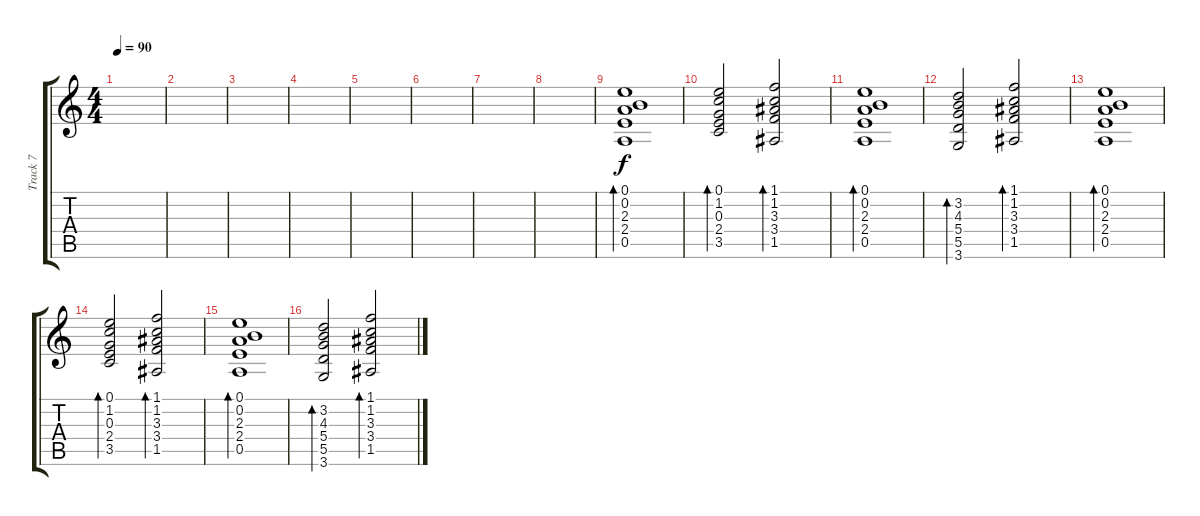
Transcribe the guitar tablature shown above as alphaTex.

\track ("Track 7" "Track 7") {instrument acousticguitarsteel}
\staff {score tabs}
\tuning (E4 B3 G3 D3 A2 E2) {hide}
\ts (4 4)
\tempo 90
\clef g2
\ks c
|
|
|
|
|
|
|
|
(0.1 0.2 2.3 2.4 0.5).1{bd 480} |
(0.1 1.2 0.3 2.4 3.5).2{bd 480} (1.1 1.2 3.3 3.4 1.5).2{bd 480} |
(0.1 0.2 2.3 2.4 0.5).1{bd 480} |
(3.2 4.3 5.4 5.5 3.6).2{bd 480} (1.1 1.2 3.3 3.4 1.5).2{bd 480} |
(0.1 0.2 2.3 2.4 0.5).1{bd 480} |
(0.1 1.2 0.3 2.4 3.5).2{bd 480} (1.1 1.2 3.3 3.4 1.5).2{bd 480} |
(0.1 0.2 2.3 2.4 0.5).1{bd 480} |
(3.2 4.3 5.4 5.5 3.6).2{bd 480} (1.1 1.2 3.3 3.4 1.5).2{bd 480}
